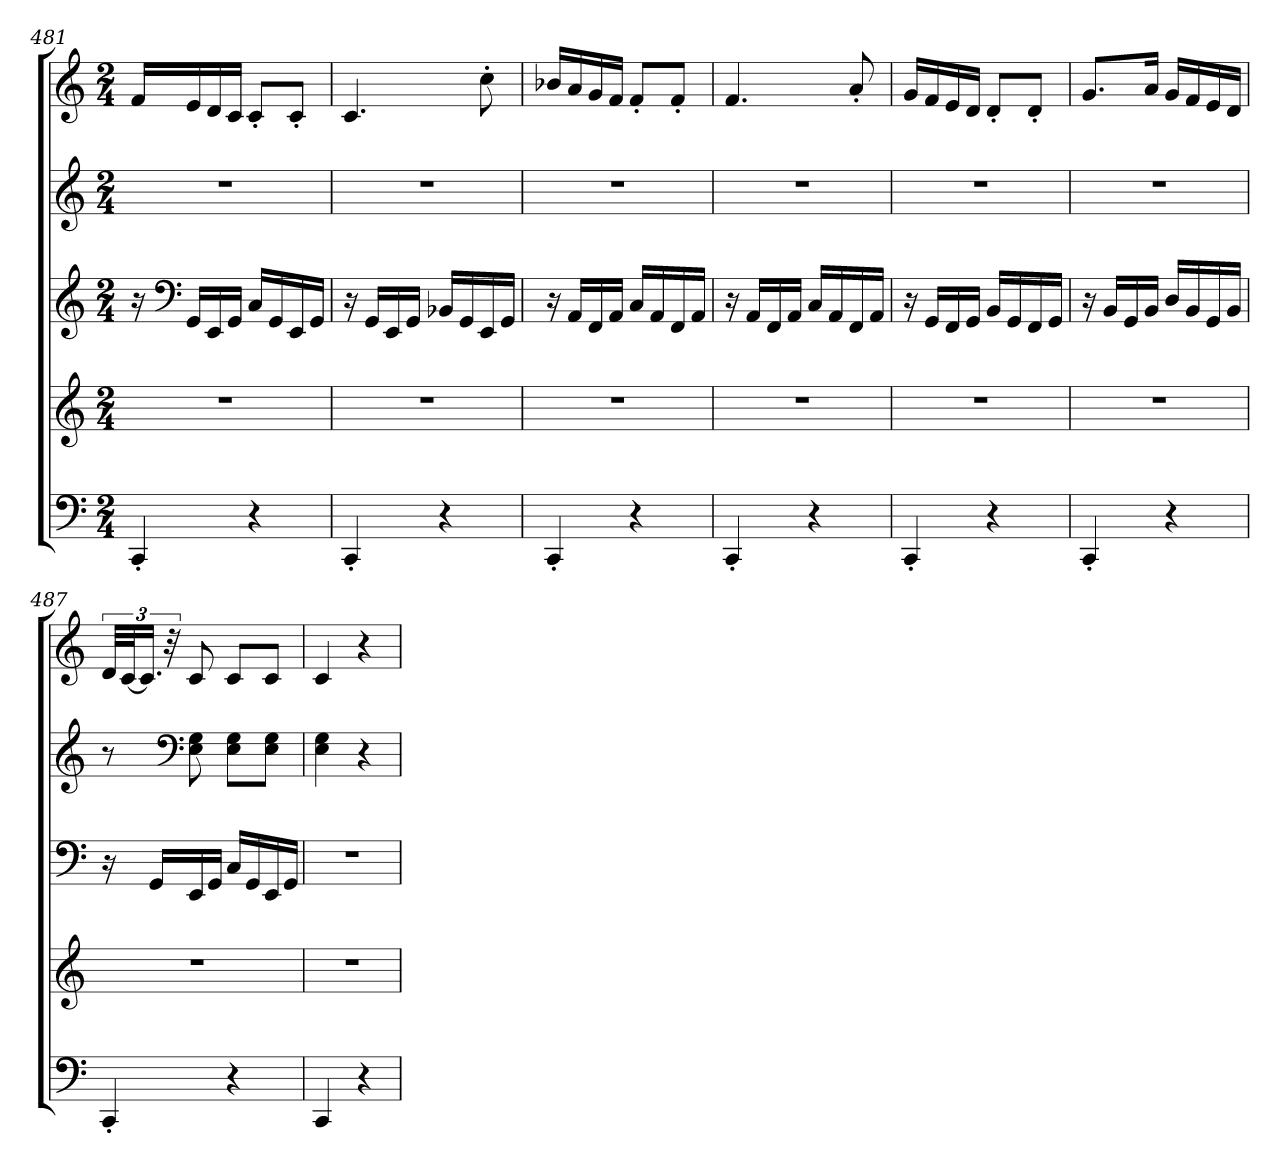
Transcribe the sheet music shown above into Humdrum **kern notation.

**kern	**kern	**kern	**kern	**kern
*part5	*part4	*part3	*part2	*part1
*staff5	*staff4	*staff3	*staff2	*staff1
*clefF4	*clefG2	*clefG2	*clefG2	*clefG2
*k[]	*k[]	*k[]	*k[]	*k[]
*M2/4	*M2/4	*M2/4	*M2/4	*M2/4
*MM94	*MM94	*MM94	*MM94	*MM94
=481	=481	=481	=481	=481
4CC'/	2r	16r	2r	16f/LL
*	*	*clefF4	*	*
.	.	16GG/LL	.	16e/
.	.	16EE/	.	16d/
.	.	16GG/JJ	.	16c/JJ
4r	.	16C/LL	.	8c'/L
.	.	16GG/	.	.
.	.	16EE/	.	8c'/J
.	.	16GG/JJ	.	.
!!LO:PB:g=z
=482	=482	=482	=482	=482
4CC'/	2r	16r	2r	4.c/
.	.	16GG/LL	.	.
.	.	16EE/	.	.
.	.	16GG/JJ	.	.
4r	.	16BB-X/LL	.	.
.	.	16GG/	.	.
.	.	16EE/	.	8cc'\
.	.	16GG/JJ	.	.
=483	=483	=483	=483	=483
*	*	*	*	*MM94
4CC'/	2r	16r	2r	16b-X/LL
.	.	16AA/LL	.	16a/
.	.	16FF/	.	16g/
.	.	16AA/JJ	.	16f/JJ
4r	.	16C/LL	.	8f'/L
.	.	16AA/	.	.
.	.	16FF/	.	8f'/J
.	.	16AA/JJ	.	.
=484	=484	=484	=484	=484
4CC'/	2r	16r	2r	4.f/
.	.	16AA/LL	.	.
.	.	16FF/	.	.
.	.	16AA/JJ	.	.
4r	.	16C/LL	.	.
.	.	16AA/	.	.
.	.	16FF/	.	8a'/
.	.	16AA/JJ	.	.
=485	=485	=485	=485	=485
*	*	*	*	*MM94
4CC'/	2r	16r	2r	16g/LL
.	.	16GG/LL	.	16f/
.	.	16FF/	.	16e/
.	.	16GG/JJ	.	16d/JJ
4r	.	16BB/LL	.	8d'/L
.	.	16GG/	.	.
.	.	16FF/	.	8d'/J
.	.	16GG/JJ	.	.
=486	=486	=486	=486	=486
*	*	*	*	*MM94
4CC'/	2r	16r	2r	8.g/L
.	.	16BB/LL	.	.
.	.	16GG/	.	.
.	.	16BB/JJ	.	16a/Jk
4r	.	16D/LL	.	16g/LL
.	.	16BB/	.	16f/
.	.	16GG/	.	16e/
.	.	16BB/JJ	.	16d/JJ
!!LO:LB:g=z
=487	=487	=487	=487	=487
4CC'/	2r	16r	8r	48d/LLL
.	.	.	.	[48c/J
.	.	.	.	24.c/JJ]
.	.	16GG/LL	.	.
*	*	*	*	*MM83
.	.	.	.	48r
*	*	*	*clefF4	*
.	.	16EE/	8E\ 8G\	8c/
.	.	16GG/JJ	.	.
4r	.	16C/LL	8E\ 8G\L	8c/L
.	.	16GG/	.	.
.	.	16EE/	8E\ 8G\J	8c/J
.	.	16GG/JJ	.	.
=488	=488	=488	=488	=488
4CC/	2r	2r	4E\ 4G\	4c/
4r	.	.	4r	4r
=	=	=	=	=
*-	*-	*-	*-	*-
